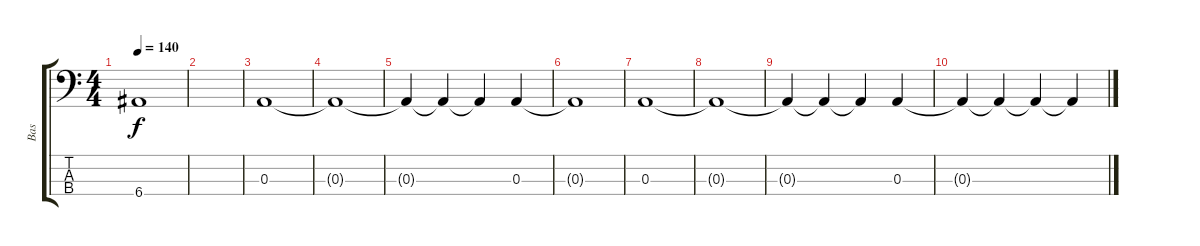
\track ("Bas" "Bas") {instrument electricbassfinger}
\staff {score tabs}
\tuning (G2 D2 A1 E1) {hide}
\ts (4 4)
\tempo 140
\clef f4
\ks c
6.4{t}.1{dy f} |
|
0.3.1 |
0.3{t}.1 |
0.3{t}.4 0.3{t}.4 0.3{t}.4 0.3.4 |
0.3{t}.1 |
0.3.1 |
0.3{t}.1 |
0.3{t}.4 0.3{t}.4 0.3{t}.4 0.3.4 |
0.3{t}.4 0.3{t}.4 0.3{t}.4 0.3{t}.4
